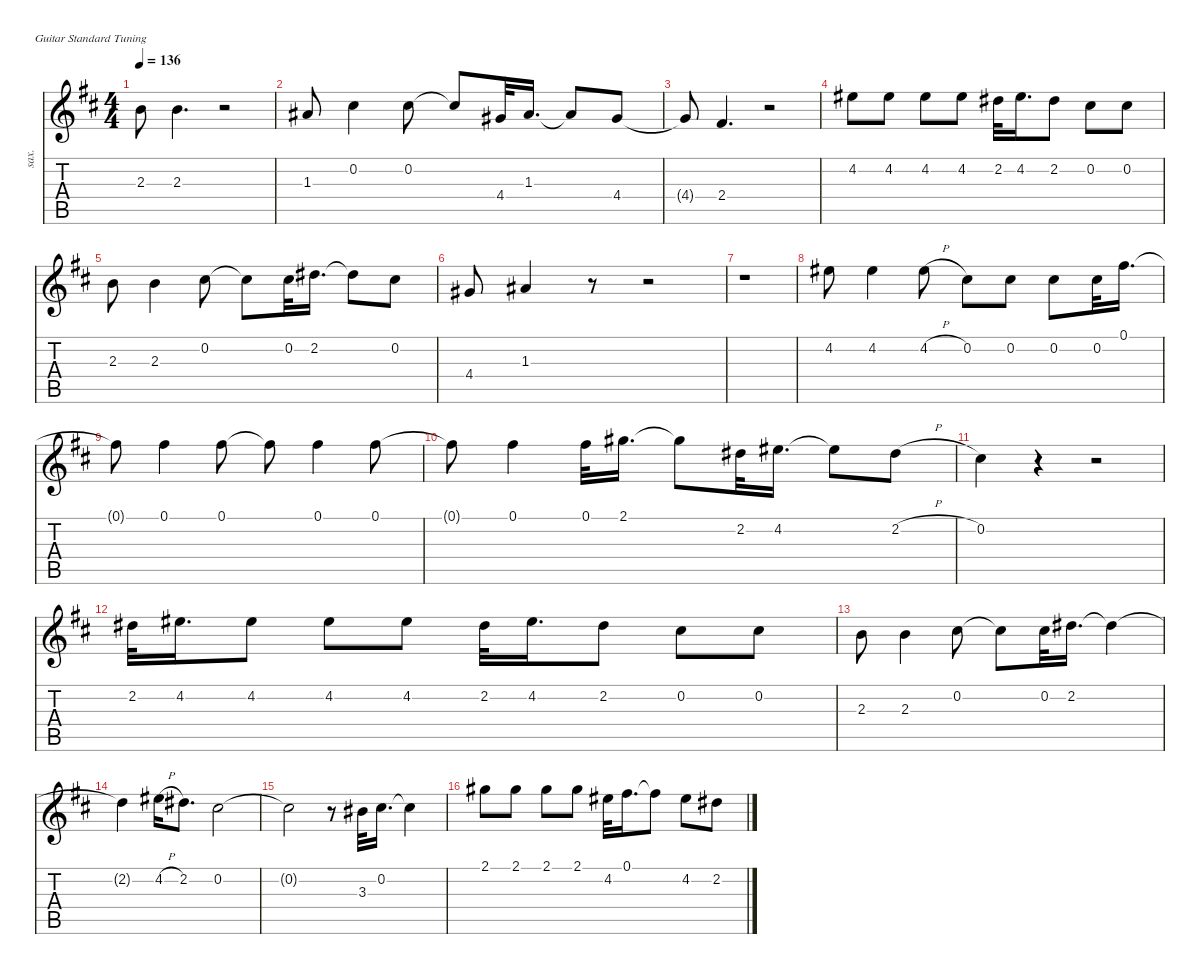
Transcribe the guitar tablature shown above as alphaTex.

\defaultSystemsLayout 4
\hideDynamics
\bracketExtendMode nobrackets
\otherSystemsTrackNameOrientation horizontal
\track ("Vocals" "sax.") {instrument tenorsax}
\staff {score tabs}
\tuning (E4 B3 G3 D3 A2 E2)
\displaytranspose 14
\ts (4 4)
\tempo 136
\clef g2
\ks d
2.3{acc forcenatural}.8{dy f} 2.3{acc forcenatural}.4{d} r.2 |
1.3{acc #}.8 0.2{acc #}.4 0.2{acc #}.8 0.2{t acc #}.8 4.4{acc #}.32 1.3{acc #}.16{d} 1.3{t acc #}.8 4.4{acc #}.8 |
4.4{t acc #}.8 2.4{acc #}.4{d} r.2 |
4.2{acc #}.8 4.2{acc #}.8 4.2{acc #}.8 4.2{acc #}.8 2.2{acc #}.32 4.2{acc #}.16{d} 2.2{acc #}.8 0.2{acc #}.8 0.2{acc #}.8 |
2.3{acc forcenatural}.8 2.3{acc forcenatural}.4 0.2{acc #}.8 0.2{t acc #}.8 0.2{acc #}.32 2.2{acc #}.16{d} 2.2{t acc #}.8 0.2{acc #}.8 |
4.4{acc #}.8 1.3{acc #}.4 r.8 r.2 |
r.1 |
4.2{acc #}.8 4.2{acc #}.4 4.2{h acc #}.8 0.2{acc #}.8 0.2{acc #}.8 0.2{acc #}.8 0.2{acc #}.32 0.1{acc #}.16{d} |
0.1{t acc #}.8 0.1{acc #}.4 0.1{acc #}.8 0.1{t acc #}.8 0.1{acc #}.4 0.1{acc #}.8 |
0.1{t acc #}.8 0.1{acc #}.4 0.1{acc #}.32 2.1{acc #}.16{d} 2.1{t acc #}.8 2.2{acc #}.32 4.2{acc #}.16{d} 4.2{t acc #}.8 2.2{h acc #}.8 |
0.2{acc #}.4 r.4 r.2 |
2.2{acc #}.32 4.2{acc #}.16{d} 4.2{acc #}.8 4.2{acc #}.8 4.2{acc #}.8 2.2{acc #}.32 4.2{acc #}.16{d} 2.2{acc #}.8 0.2{acc #}.8 0.2{acc #}.8 |
2.3{acc forcenatural}.8 2.3{acc forcenatural}.4 0.2{acc #}.8 0.2{t acc #}.8 0.2{acc #}.32 2.2{acc #}.16{d} 2.2{t acc #}.4 |
2.2{t acc #}.4 4.2{h acc #}.16 2.2{acc #}.8{d} 0.2{acc #}.2 |
0.2{t acc #}.2 r.8 3.3{acc #}.32 0.2{acc #}.16{d} 0.2{t acc #}.4 |
2.1{acc #}.8 2.1{acc #}.8 2.1{acc #}.8 2.1{acc #}.8 4.2{acc #}.32 0.1{acc #}.16{d} 0.1{t acc #}.8 4.2{acc #}.8 2.2{h acc #}.8
